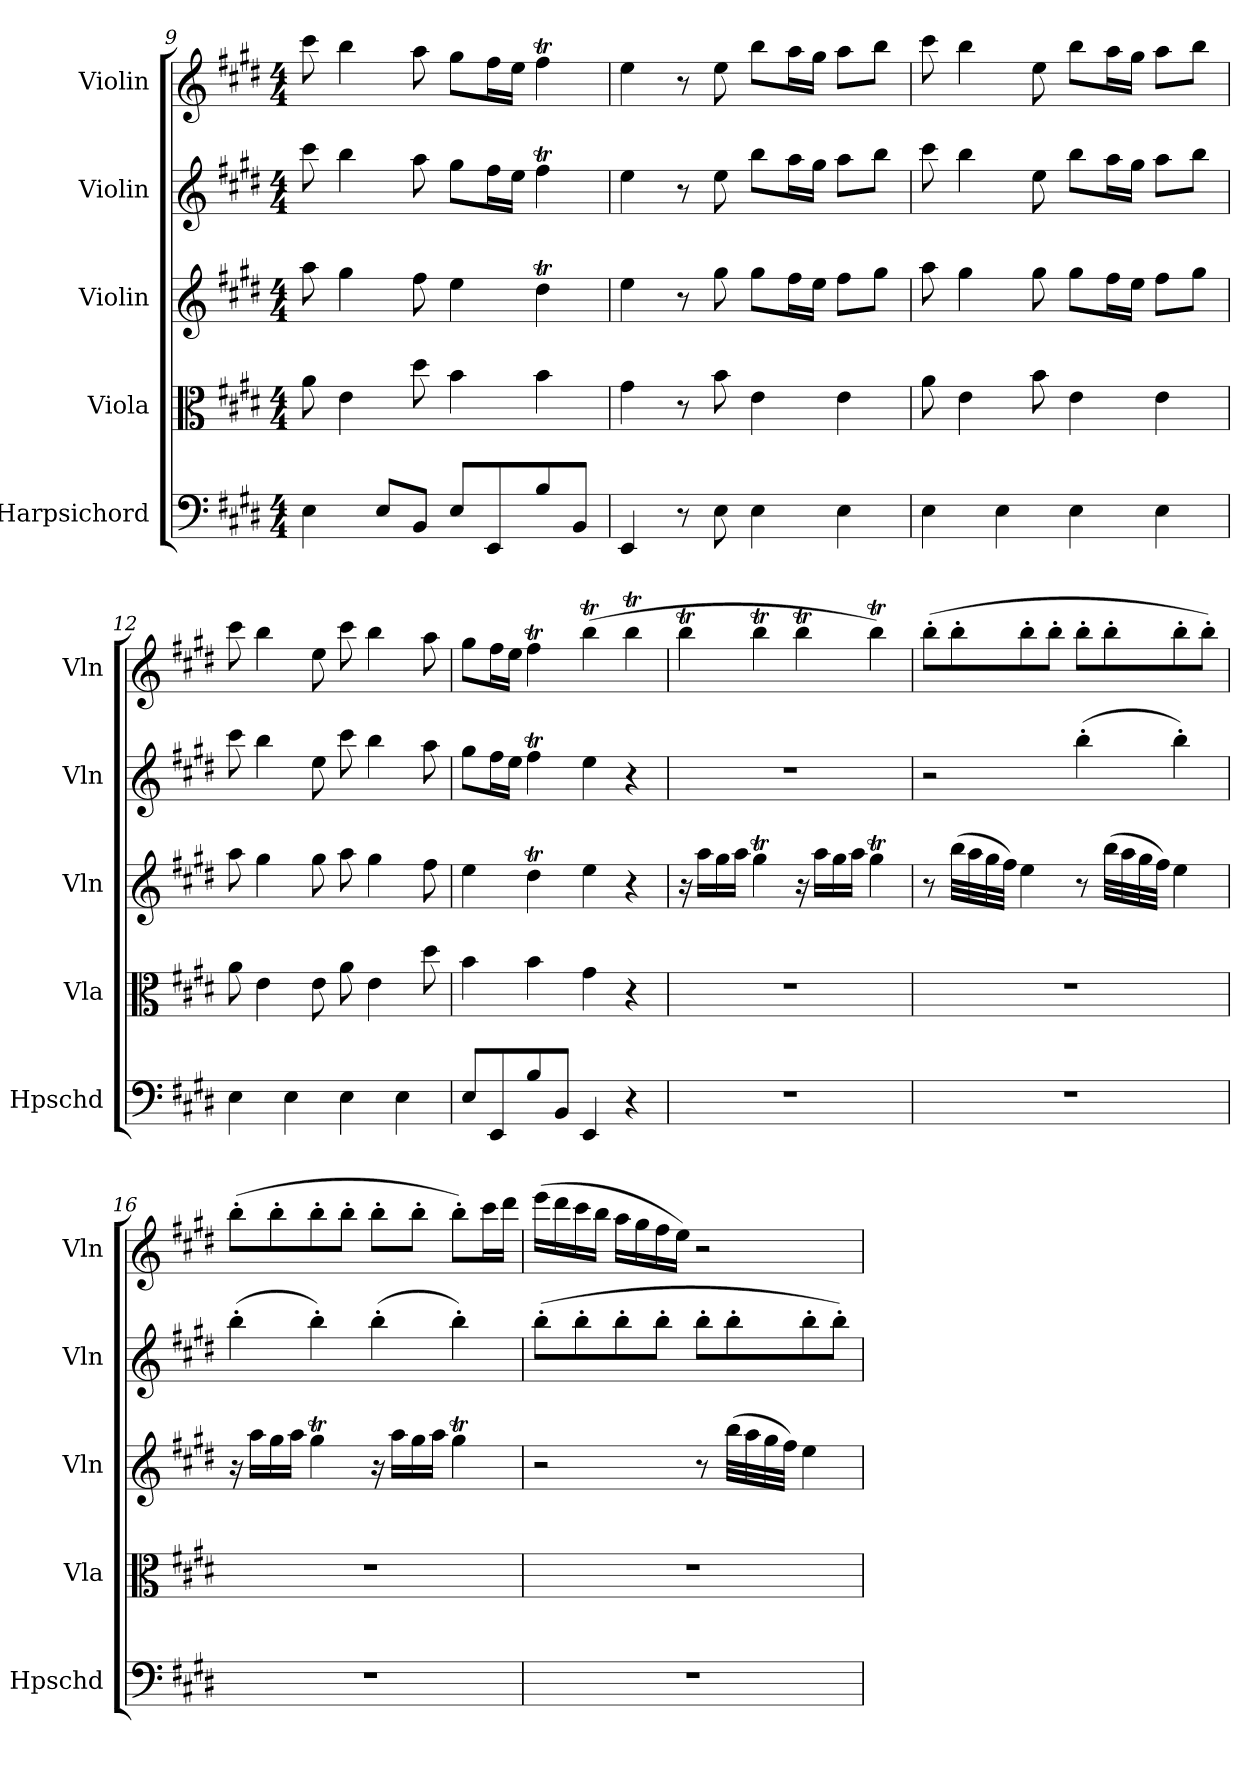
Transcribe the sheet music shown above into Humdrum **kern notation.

**kern	**kern	**kern	**kern	**kern
*part5	*part4	*part3	*part2	*part1
*staff5	*staff4	*staff3	*staff2	*staff1
*I"Harpsichord	*I"Viola	*I"Violin	*I"Violin	*I"Violin
*I'Hpschd	*I'Vla	*I'Vln	*I'Vln	*I'Vln
*clefF4	*clefC3	*clefG2	*clefG2	*clefG2
*k[f#c#g#d#]	*k[f#c#g#d#]	*k[f#c#g#d#]	*k[f#c#g#d#]	*k[f#c#g#d#]
*M4/4	*M4/4	*M4/4	*M4/4	*M4/4
=9	=9	=9	=9	=9
4E\	8a\	8aa\	8ccc#\	8ccc#\
.	4e\	4gg#\	4bb\	4bb\
8E/L	.	.	.	.
8BB/J	8dd#\	8ff#\	8aa\	8aa\
8E/L	4b\	4ee\	8gg#\L	8gg#\L
8EE/	.	.	16ff#\L	16ff#\L
.	.	.	16ee\JJ	16ee\JJ
8B/	4b\	4dd#t\	4ff#T\	4ff#T\
8BB/J	.	.	.	.
=10	=10	=10	=10	=10
4EE/	4g#\	4ee\	4ee\	4ee\
8r	8r	8r	8r	8r
8E\	8b\	8gg#\	8ee\	8ee\
4E\	4e\	8gg#\L	8bb\L	8bb\L
.	.	16ff#\L	16aa\L	16aa\L
.	.	16ee\JJ	16gg#\JJ	16gg#\JJ
4E\	4e\	8ff#\L	8aa\L	8aa\L
.	.	8gg#\J	8bb\J	8bb\J
=11	=11	=11	=11	=11
4E\	8a\	8aa\	8ccc#\	8ccc#\
.	4e\	4gg#\	4bb\	4bb\
4E\	.	.	.	.
.	8b\	8gg#\	8ee\	8ee\
4E\	4e\	8gg#\L	8bb\L	8bb\L
.	.	16ff#\L	16aa\L	16aa\L
.	.	16ee\JJ	16gg#\JJ	16gg#\JJ
4E\	4e\	8ff#\L	8aa\L	8aa\L
.	.	8gg#\J	8bb\J	8bb\J
=12	=12	=12	=12	=12
4E\	8a\	8aa\	8ccc#\	8ccc#\
.	4e\	4gg#\	4bb\	4bb\
4E\	.	.	.	.
.	8e\	8gg#\	8ee\	8ee\
4E\	8a\	8aa\	8ccc#\	8ccc#\
.	4e\	4gg#\	4bb\	4bb\
4E\	.	.	.	.
.	8dd#\	8ff#\	8aa\	8aa\
=13	=13	=13	=13	=13
8E/L	4b\	4ee\	8gg#\L	8gg#\L
8EE/	.	.	16ff#\L	16ff#\L
.	.	.	16ee\JJ	16ee\JJ
8B/	4b\	4dd#t\	4ff#T\	4ff#T\
8BB/J	.	.	.	.
4EE/	4g#\	4ee\	4ee\	(4bbT\
4r	4r	4r	4r	4bbT\
=14	=14	=14	=14	=14
1r	1r	16r	1r	4bbT\
.	.	16aa\LL	.	.
.	.	16gg#\	.	.
.	.	16aa\JJ	.	.
.	.	4gg#t\	.	4bbT\
.	.	16r	.	4bbT\
.	.	16aa\LL	.	.
.	.	16gg#\	.	.
.	.	16aa\JJ	.	.
.	.	4gg#t\	.	4bbT\)
=15	=15	=15	=15	=15
1r	1r	8r	2r	(8bb'\L
.	.	(32bb\LLL	.	8bb'\
.	.	32aa\	.	.
.	.	32gg#\	.	.
.	.	32ff#\JJJ)	.	.
.	.	4ee\	.	8bb'\
.	.	.	.	8bb'\J
.	.	8r	(4bb'\	8bb'\L
.	.	(32bb\LLL	.	8bb'\
.	.	32aa\	.	.
.	.	32gg#\	.	.
.	.	32ff#\JJJ)	.	.
.	.	4ee\	4bb'\)	8bb'\
.	.	.	.	8bb'\J)
=16	=16	=16	=16	=16
1r	1r	16r	(4bb'\	(8bb'\L
.	.	16aa\LL	.	.
.	.	16gg#\	.	8bb'\
.	.	16aa\JJ	.	.
.	.	4gg#t\	4bb'\)	8bb'\
.	.	.	.	8bb'\J
.	.	16r	(4bb'\	8bb'\L
.	.	16aa\LL	.	.
.	.	16gg#\	.	8bb'\J
.	.	16aa\JJ	.	.
.	.	4gg#t\	4bb'\)	8bb'\L)
.	.	.	.	16ccc#\L
.	.	.	.	16ddd#\JJ
=17	=17	=17	=17	=17
1r	1r	2r	(8bb'\L	(16eee\LL
.	.	.	.	16ddd#\
.	.	.	8bb'\	16ccc#\
.	.	.	.	16bb\JJ
.	.	.	8bb'\	16aa\LL
.	.	.	.	16gg#\
.	.	.	8bb'\J	16ff#\
.	.	.	.	16ee\JJ)
.	.	8r	8bb'\L	2r
.	.	(32bb\LLL	8bb'\	.
.	.	32aa\	.	.
.	.	32gg#\	.	.
.	.	32ff#\JJJ)	.	.
.	.	4ee\	8bb'\	.
.	.	.	8bb'\J)	.
=	=	=	=	=
*-	*-	*-	*-	*-
